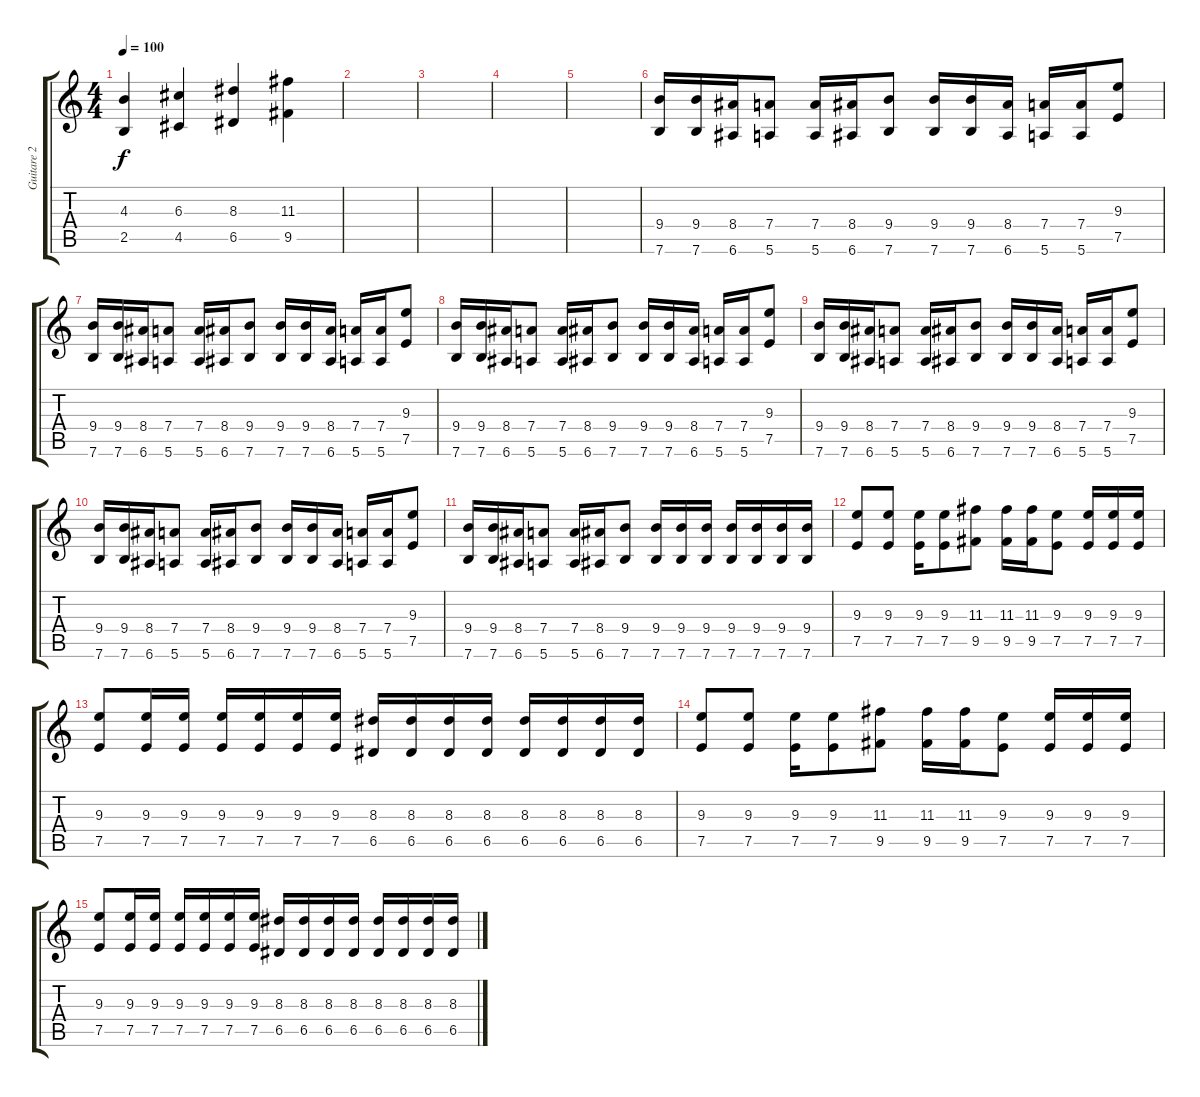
\track ("Guitare 2" "Guitare 2") {instrument distortionguitar}
\staff {score tabs}
\tuning (E4 B3 G3 D3 A2 E2) {hide}
\ts (4 4)
\tempo 100
\clef g2
\ks c
(4.3 2.5).4{dy f} (6.3 4.5).4 (8.3 6.5).4 (11.3 9.5).4 |
|
|
|
|
(9.4 7.6).16 (9.4 7.6).16 (8.4 6.6).16 (7.4 5.6).8 (7.4 5.6).16 (8.4 6.6).16 (9.4 7.6).8 (9.4 7.6).16 (9.4 7.6).16 (8.4 6.6).16 (7.4 5.6).16 (7.4 5.6).16 (9.3 7.5).8 |
(9.4 7.6).16 (9.4 7.6).16 (8.4 6.6).16 (7.4 5.6).8 (7.4 5.6).16 (8.4 6.6).16 (9.4 7.6).8 (9.4 7.6).16 (9.4 7.6).16 (8.4 6.6).16 (7.4 5.6).16 (7.4 5.6).16 (9.3 7.5).8 |
(9.4 7.6).16 (9.4 7.6).16 (8.4 6.6).16 (7.4 5.6).8 (7.4 5.6).16 (8.4 6.6).16 (9.4 7.6).8 (9.4 7.6).16 (9.4 7.6).16 (8.4 6.6).16 (7.4 5.6).16 (7.4 5.6).16 (9.3 7.5).8 |
(9.4 7.6).16 (9.4 7.6).16 (8.4 6.6).16 (7.4 5.6).8 (7.4 5.6).16 (8.4 6.6).16 (9.4 7.6).8 (9.4 7.6).16 (9.4 7.6).16 (8.4 6.6).16 (7.4 5.6).16 (7.4 5.6).16 (9.3 7.5).8 |
(9.4 7.6).16 (9.4 7.6).16 (8.4 6.6).16 (7.4 5.6).8 (7.4 5.6).16 (8.4 6.6).16 (9.4 7.6).8 (9.4 7.6).16 (9.4 7.6).16 (8.4 6.6).16 (7.4 5.6).16 (7.4 5.6).16 (9.3 7.5).8 |
(9.4 7.6).16 (9.4 7.6).16 (8.4 6.6).16 (7.4 5.6).8 (7.4 5.6).16 (8.4 6.6).16 (9.4 7.6).8 (9.4 7.6).16 (9.4 7.6).16 (9.4 7.6).16 (9.4 7.6).16 (9.4 7.6).16 (9.4 7.6).16 (9.4 7.6).16 |
(9.3 7.5).8 (9.3 7.5).8 (9.3 7.5).16 (9.3 7.5).8 (11.3 9.5).8 (11.3 9.5).16 (11.3 9.5).16 (9.3 7.5).8 (9.3 7.5).16 (9.3 7.5).16 (9.3 7.5).16 |
(9.3 7.5).8 (9.3 7.5).16 (9.3 7.5).16 (9.3 7.5).16 (9.3 7.5).16 (9.3 7.5).16 (9.3 7.5).16 (8.3 6.5).16 (8.3 6.5).16 (8.3 6.5).16 (8.3 6.5).16 (8.3 6.5).16 (8.3 6.5).16 (8.3 6.5).16 (8.3 6.5).16 |
(9.3 7.5).8 (9.3 7.5).8 (9.3 7.5).16 (9.3 7.5).8 (11.3 9.5).8 (11.3 9.5).16 (11.3 9.5).16 (9.3 7.5).8 (9.3 7.5).16 (9.3 7.5).16 (9.3 7.5).16 |
(9.3 7.5).8 (9.3 7.5).16 (9.3 7.5).16 (9.3 7.5).16 (9.3 7.5).16 (9.3 7.5).16 (9.3 7.5).16 (8.3 6.5).16 (8.3 6.5).16 (8.3 6.5).16 (8.3 6.5).16 (8.3 6.5).16 (8.3 6.5).16 (8.3 6.5).16 (8.3 6.5).16
